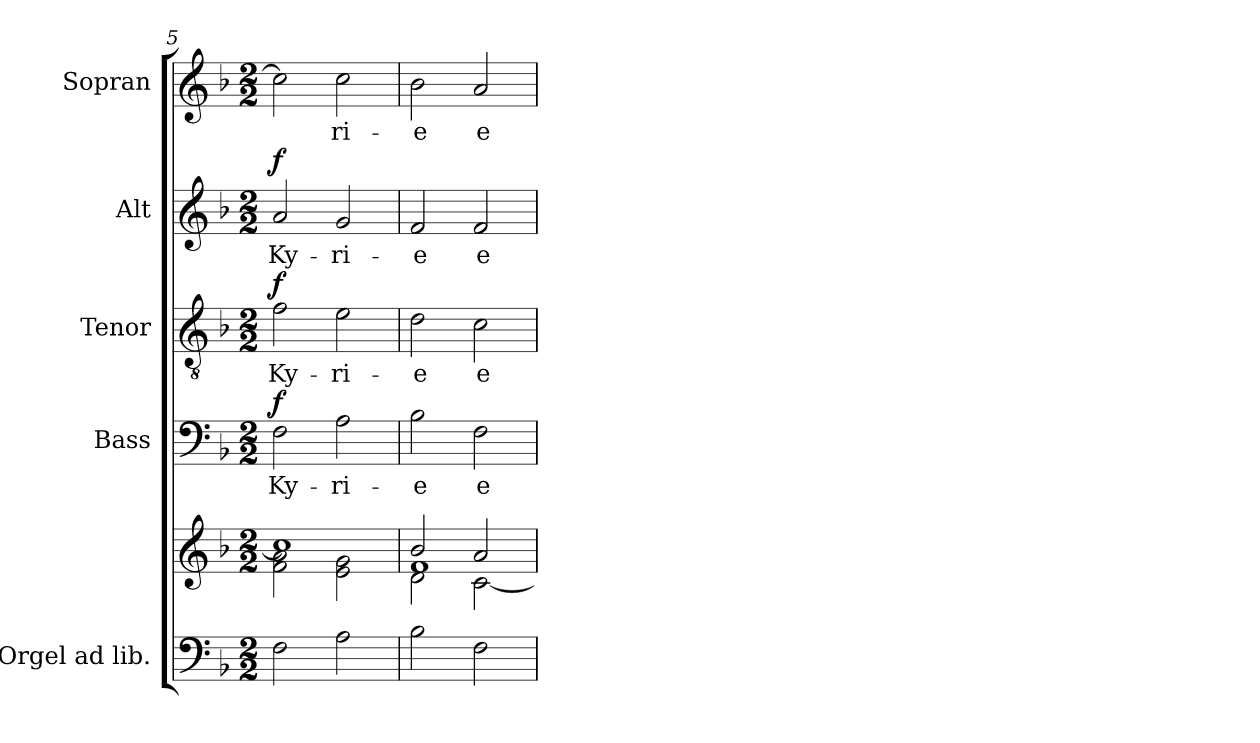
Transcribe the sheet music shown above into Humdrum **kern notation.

**kern	**kern	**kern	**text	**dynam	**kern	**text	**dynam	**kern	**text	**dynam	**kern	**text
*part5	*part5	*part4	*part4	*part4	*part3	*part3	*part3	*part2	*part2	*part2	*part1	*part1
*staff6	*staff5	*staff4	*staff4	*staff4	*staff3	*staff3	*staff3	*staff2	*staff2	*staff2	*staff1	*staff1
*I"Orgel ad lib.	*	*I"Bass	*	*	*I"Tenor	*	*	*I"Alt	*	*	*I"Sopran	*
*	*	*I'B.	*	*	*I'T.	*	*	*I'A.	*	*	*I'S.	*
*clefF4	*clefG2	*clefF4	*	*	*clefGv2	*	*	*clefG2	*	*	*clefG2	*
*k[b-]	*k[b-]	*k[b-]	*	*	*k[b-]	*	*	*k[b-]	*	*	*k[b-]	*
*F:	*F:	*F:	*	*	*F:	*	*	*F:	*	*	*F:	*
*M2/2	*M2/2	*M2/2	*	*	*M2/2	*	*	*M2/2	*	*	*M2/2	*
=5	=5	=5	=5	=5	=5	=5	=5	=5	=5	=5	=5	=5
*	*^	*	*	*	*	*	*	*	*	*	*	*
!	!	!	!	!LO:LY:b	!LO:DY:a	!	!LO:LY:b	!LO:DY:a	!	!LO:LY:b	!LO:DY:a	!	!
2F\	1cc]	2f\ 2a\	2F\	Ky-	f	2f\	Ky-	f	2a/	Ky-	f	2cc\]	.
!	!	!	!	!LO:LY:b	!	!	!LO:LY:b	!	!	!LO:LY:b	!	!	!LO:LY:b
2A\	.	2e\ 2g\	2A\	-ri-	.	2e\	-ri-	.	2g/	-ri-	.	2cc\	-ri-
=6	=6	=6	=6	=6	=6	=6	=6	=6	=6	=6	=6	=6	=6
*	*	*^	*	*	*	*	*	*	*	*	*	*	*
!	!	!	!	!	!LO:LY:b	!	!	!LO:LY:b	!	!	!LO:LY:b	!	!	!LO:LY:b
2B-\	2b-/	2d\	1f	2B-\	-e	.	2d\	-e	.	2f/	-e	.	2b-\	-e
!	!	!	!	!	!LO:LY:b	!	!	!LO:LY:b	!	!	!LO:LY:b	!	!	!LO:LY:b
2F\	2a/	[<2c\	.	2F\	e-	.	2c\	e-	.	2f/	e-	.	2a/	e-
*	*v	*v	*v	*	*	*	*	*	*	*	*	*	*	*
=	=	=	=	=	=	=	=	=	=	=	=	=
*-	*-	*-	*-	*-	*-	*-	*-	*-	*-	*-	*-	*-
